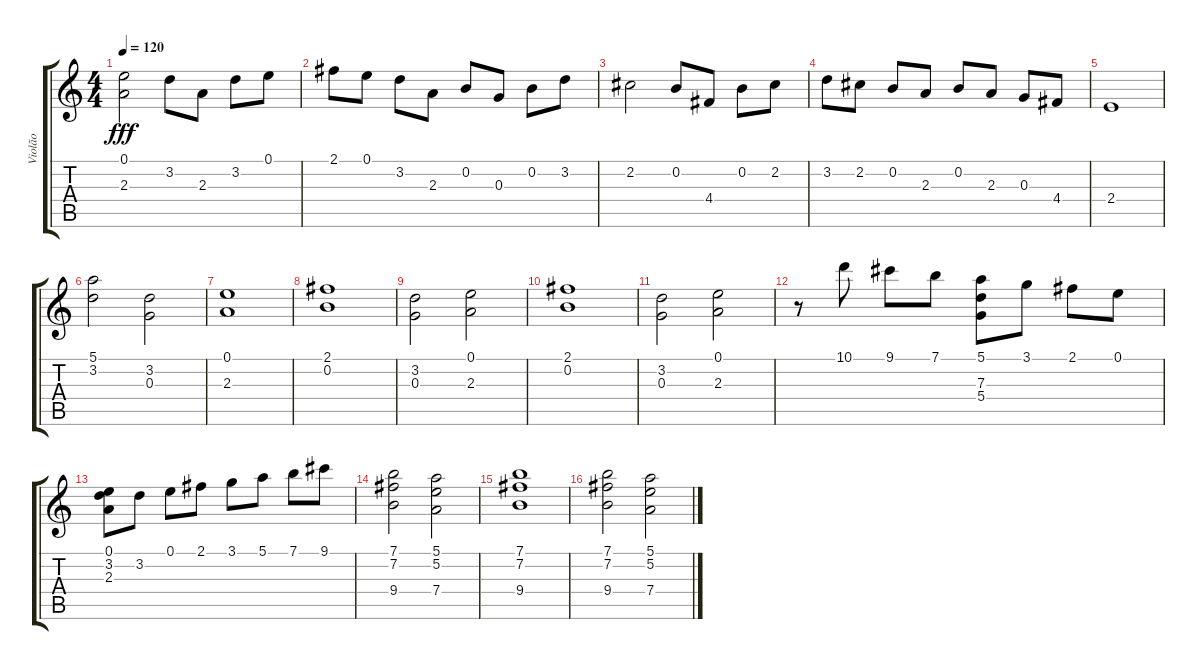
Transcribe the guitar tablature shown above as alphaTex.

\track ("Violão" "Violão") {instrument acousticguitarsteel}
\staff {score tabs}
\tuning (E4 B3 G3 D3 A2 E2) {hide}
\ts (4 4)
\tempo 120
\clef g2
\ks c
(0.1 2.3).2{dy fff} 3.2.8 2.3.8 3.2.8 0.1.8 |
2.1.8 0.1.8 3.2.8 2.3.8 0.2.8 0.3.8 0.2.8 3.2.8 |
2.2.2 0.2.8 4.4.8 0.2.8 2.2.8 |
3.2.8 2.2.8 0.2.8 2.3.8 0.2.8 2.3.8 0.3.8 4.4.8 |
2.4.1 |
(5.1 3.2).2 (3.2 0.3).2 |
(0.1 2.3).1 |
(2.1 0.2).1 |
(3.2 0.3).2 (0.1 2.3).2 |
(2.1 0.2).1 |
(3.2 0.3).2 (0.1 2.3).2 |
r.8 10.1.8 9.1.8 7.1.8 (5.1 7.3 5.4).8 3.1.8 2.1.8 0.1.8 |
(0.1 3.2 2.3).8 3.2.8 0.1.8 2.1.8 3.1.8 5.1.8 7.1.8 9.1.8 |
(7.1 7.2 9.4).2 (5.1 5.2 7.4).2 |
(7.1 7.2 9.4).1 |
(7.1 7.2 9.4).2 (5.1 5.2 7.4).2
